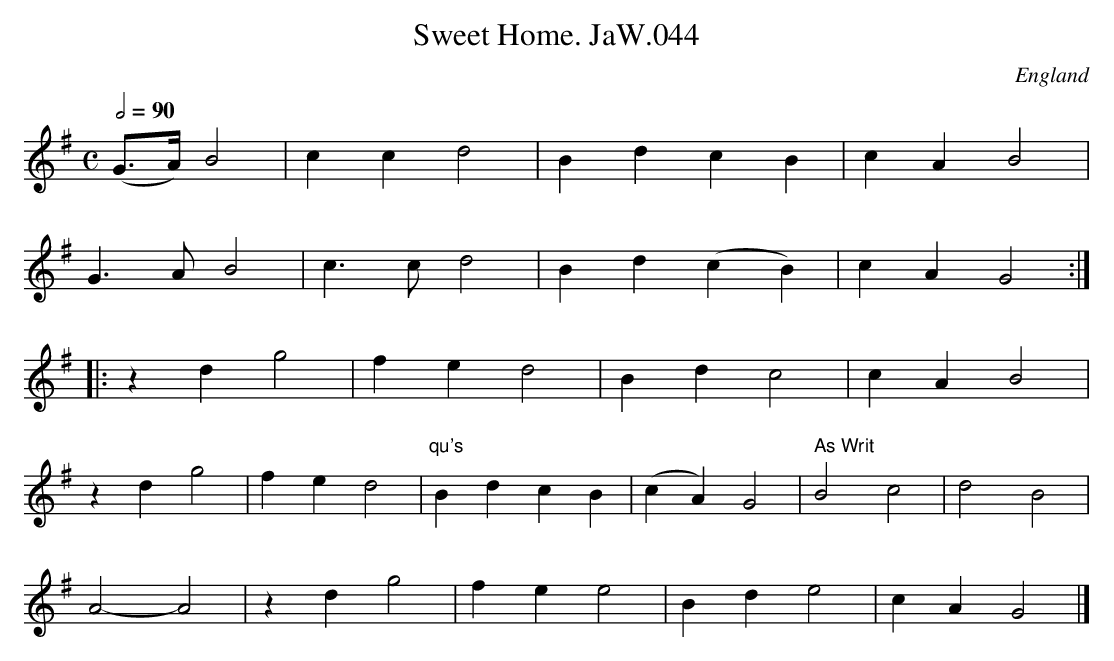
X:1
T:Sweet Home. JaW.044
L:1/8
M:C
O:England
Q:1/2=90
K:G
(G>A)B4|c2c2d4|B2d2c2B2|c2A2B4|!
G3A B4|c3c d4|B2d2 (c2B2)|c2A2G4:|!
|:z2d2g4|f2e2d4|B2d2c4|c2A2B4|!
z2d2g4|f2e2d4|"qu's"B2d2c2B2|(c2A2)G4|" As Writ"B4c4|d4B4|!
A4-A4| z2d2g4|f2e2e4|B2d2e4|c2A2G4|]
